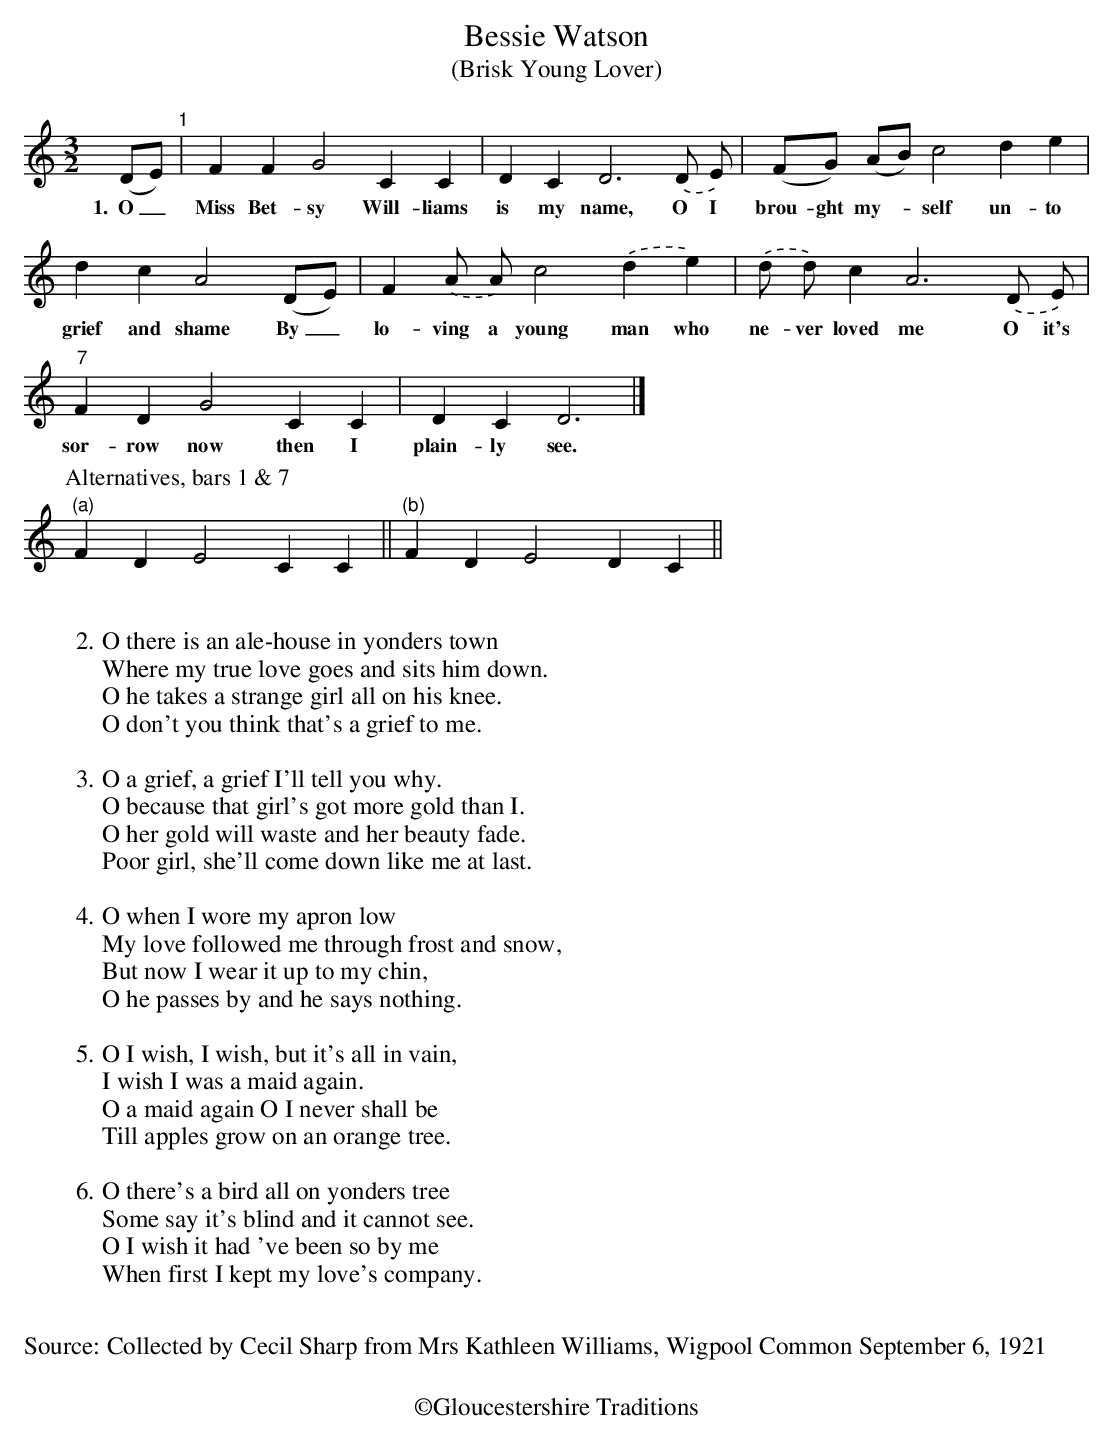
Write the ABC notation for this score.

X:1
T:Bessie Watson
T:(Brisk Young Lover)
M:3/2
L:1/4
K:D dorian
(D/E/) "^1"| F F G2 C C | D C D3 .(D/ E/) | (F/G/) (A/B/) c2 d e |
w:1.~~O_ Miss Bet-sy Will-liams is my name, O I brou-ght my-*self  un-to
d c A2 (D/E/) | F .(A/ A/) c2 .(d e) | .(d/ d/) c A3 .(D/ E/) |
w:grief and shame By_ lo-ving a young man who ne-ver loved me O it's
"7" F D G2 C C | D C D3 |]
w:sor-row now then I plain-ly see.
[P:Alternatives, bars 1 & 7]"^(a)" F D E2 C C || "^(b)" F D E2 D C ||
W:
W:2. O there is an ale-house in yonders town
W:Where my true love goes and sits him down.
W:O he takes a strange girl all on his knee.
W:O don't you think that's a grief to me.
W:
W:3. O a grief, a grief I'll tell you why.
W:O because that girl's got more gold than I.
W:O her gold will waste and her beauty fade.
W:Poor girl, she'll come down like me at last.
W:
W:4. O when I wore my apron low
W:My love followed me through frost and snow,
W:But now I wear it up to my chin,
W:O he passes by and he says nothing.
W:
W:5. O I wish, I wish, but it's all in vain,
W:I wish I was a maid again.
W:O a maid again O I never shall be
W:Till apples grow on an orange tree.
W:
W:6. O there's a bird all on yonders tree
W:Some say it's blind and it cannot see.
W:O I wish it had 've been so by me
W:When first I kept my love's company.
W:
